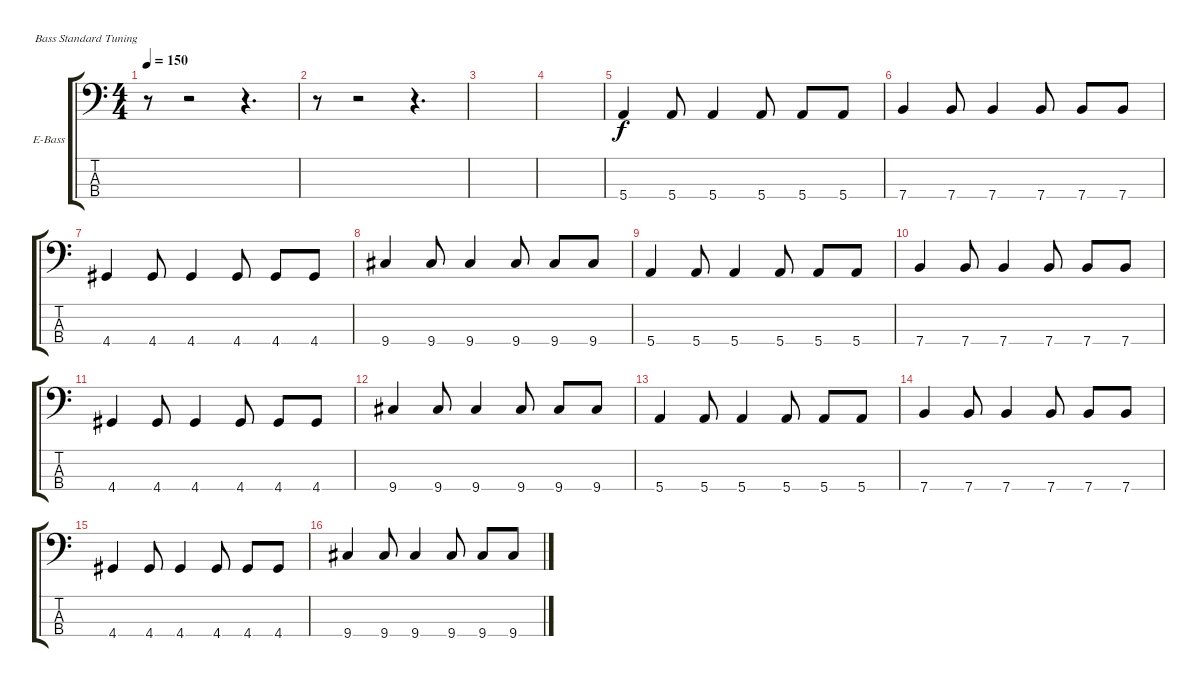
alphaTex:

\bracketExtendMode groupsimilarinstruments
\firstSystemTrackNameOrientation horizontal
\otherSystemsTrackNameOrientation horizontal
\track ("Äîðîæêà 4" "E-Bass") {instrument electricbassfinger}
\staff {score tabs}
\tuning (G2 D2 A1 E1)
\ts (4 4)
\tempo 150
\clef f4
\ks c
r.8{dy f} r.2 r.4{d} |
r.8 r.2 r.4{d} |
|
|
5.4.4 5.4.8 5.4.4 5.4.8 5.4.8 5.4.8 |
7.4.4 7.4.8 7.4.4 7.4.8 7.4.8 7.4.8 |
4.4.4 4.4.8 4.4.4 4.4.8 4.4.8 4.4.8 |
9.4.4 9.4.8 9.4.4 9.4.8 9.4.8 9.4.8 |
5.4.4 5.4.8 5.4.4 5.4.8 5.4.8 5.4.8 |
7.4.4 7.4.8 7.4.4 7.4.8 7.4.8 7.4.8 |
4.4.4 4.4.8 4.4.4 4.4.8 4.4.8 4.4.8 |
9.4.4 9.4.8 9.4.4 9.4.8 9.4.8 9.4.8 |
5.4.4 5.4.8 5.4.4 5.4.8 5.4.8 5.4.8 |
7.4.4 7.4.8 7.4.4 7.4.8 7.4.8 7.4.8 |
4.4.4 4.4.8 4.4.4 4.4.8 4.4.8 4.4.8 |
9.4.4 9.4.8 9.4.4 9.4.8 9.4.8 9.4.8
